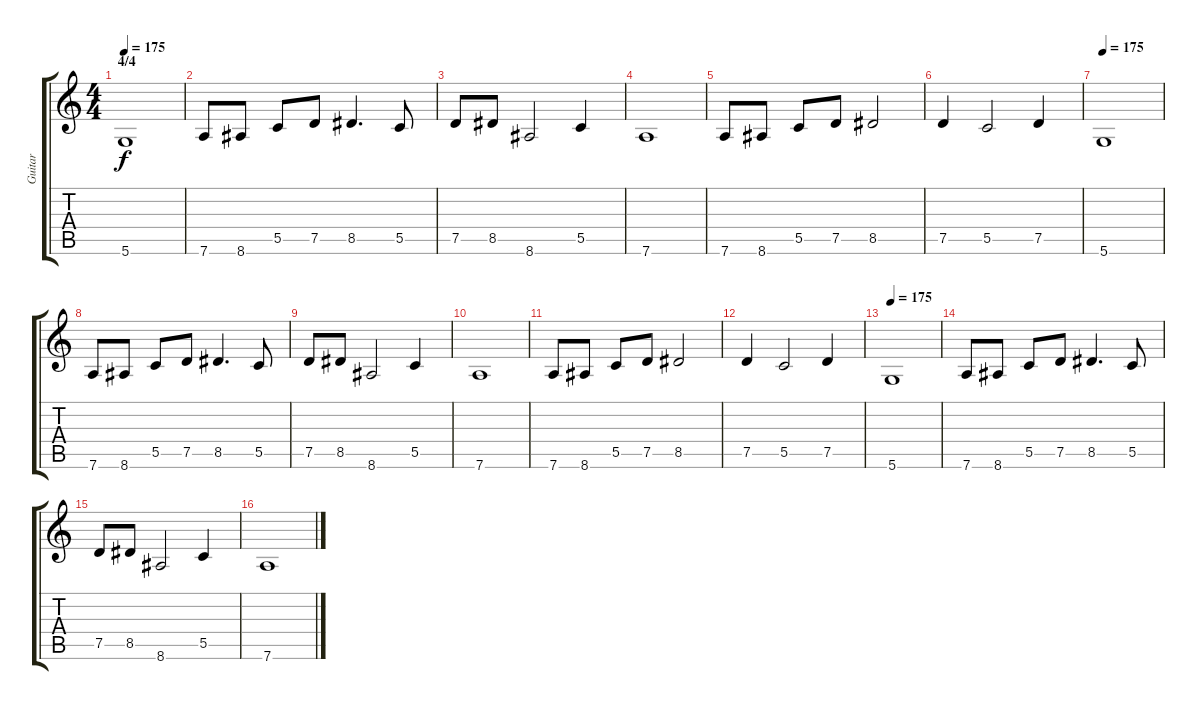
\track ("Guitar" "Guitar") {instrument distortionguitar}
\staff {score tabs}
\tuning (D4 A3 F3 C3 G2 D2) {hide}
\ts (4 4)
\section ("" "4/4")
\tempo 175
\clef g2
\ks c
5.6.1{dy f} |
7.6.8 8.6.8 5.5.8 7.5.8 8.5.4{d} 5.5.8 |
7.5.8 8.5.8 8.6.2 5.5.4 |
7.6.1 |
7.6.8 8.6.8 5.5.8 7.5.8 8.5.2 |
7.5.4 5.5.2 7.5.4 |
\tempo 175
5.6.1 |
7.6.8 8.6.8 5.5.8 7.5.8 8.5.4{d} 5.5.8 |
7.5.8 8.5.8 8.6.2 5.5.4 |
7.6.1 |
7.6.8 8.6.8 5.5.8 7.5.8 8.5.2 |
7.5.4 5.5.2 7.5.4 |
\tempo 175
5.6.1 |
7.6.8 8.6.8 5.5.8 7.5.8 8.5.4{d} 5.5.8 |
7.5.8 8.5.8 8.6.2 5.5.4 |
7.6.1
